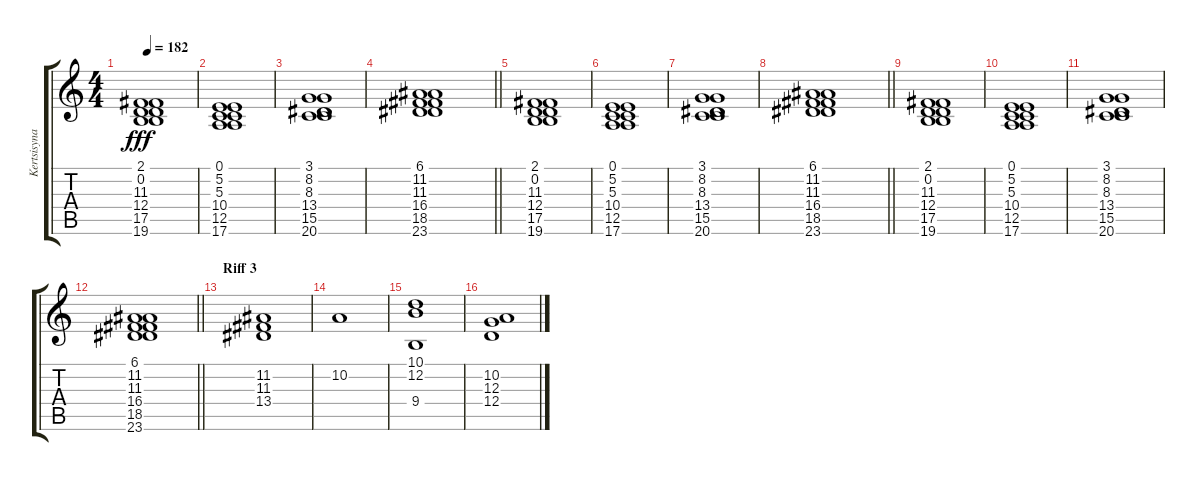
\track ("Kertsisyna" "Kertsisyna") {instrument pad4choir}
\staff {score tabs}
\tuning (E4 B3 G3 D3 A2 E2) {hide}
\ts (4 4)
\tempo 182
\clef g2
\ks c
(2.1 0.2 11.3 12.4 17.5 19.6).1{dy fff} |
(0.1 5.2 5.3 10.4 12.5 17.6).1 |
(3.1 8.2 8.3 13.4 15.5 20.6).1 |
\barLineRight lightlight
(6.1 11.2 11.3 16.4 18.5 23.6).1 |
(2.1 0.2 11.3 12.4 17.5 19.6).1 |
(0.1 5.2 5.3 10.4 12.5 17.6).1 |
(3.1 8.2 8.3 13.4 15.5 20.6).1 |
\barLineRight lightlight
(6.1 11.2 11.3 16.4 18.5 23.6).1 |
(2.1 0.2 11.3 12.4 17.5 19.6).1 |
(0.1 5.2 5.3 10.4 12.5 17.6).1 |
(3.1 8.2 8.3 13.4 15.5 20.6).1 |
\barLineRight lightlight
(6.1 11.2 11.3 16.4 18.5 23.6).1 |
\section ("" "Riff 3")
(11.2 11.3 13.4).1 |
10.2.1 |
(10.1 12.2 9.4).1 |
(10.2 12.3 12.4).1
